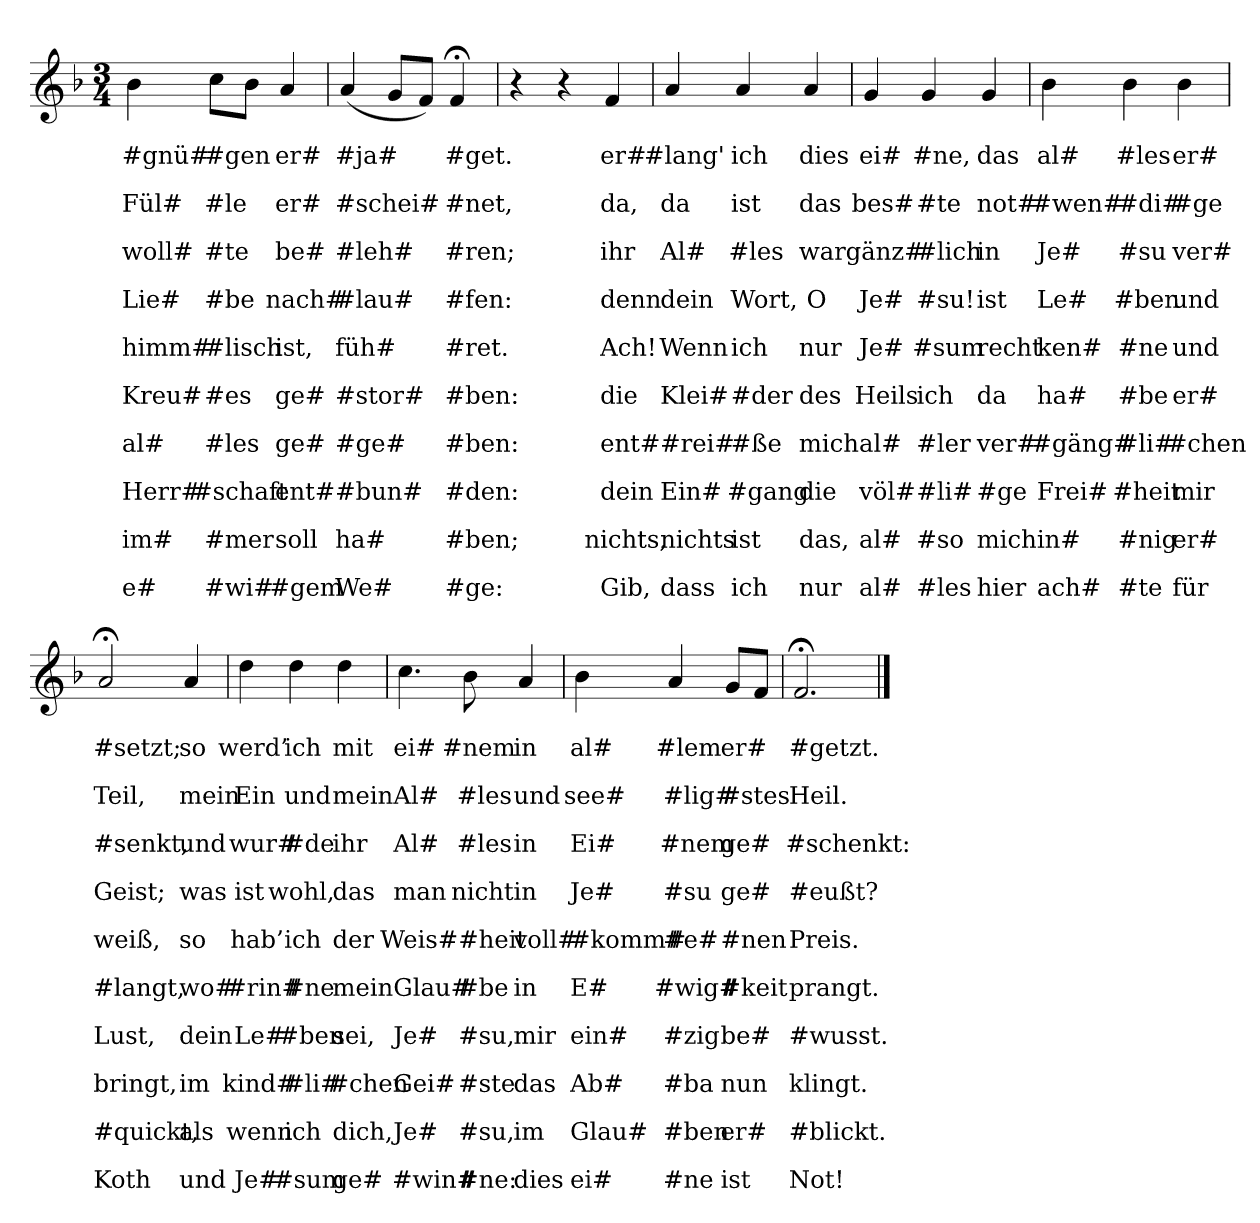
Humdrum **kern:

**kern	**text	**text	**text	**text	**text	**text	**text	**text	**text	**text	**text	**text	**text	**text	**text	**text	**text	**text	**text	**text
*part1	*part1	*part1	*part1	*part1	*part1	*part1	*part1	*part1	*part1	*part1	*part1	*part1	*part1	*part1	*part1	*part1	*part1	*part1	*part1	*part1
*staff1	*staff1	*staff1	*staff1	*staff1	*staff1	*staff1	*staff1	*staff1	*staff1	*staff1	*staff1	*staff1	*staff1	*staff1	*staff1	*staff1	*staff1	*staff1	*staff1	*staff1
*clefG2	*	*	*	*	*	*	*	*	*	*	*	*	*	*	*	*	*	*	*	*
*k[b-]	*	*	*	*	*	*	*	*	*	*	*	*	*	*	*	*	*	*	*	*
*M3/4	*	*	*	*	*	*	*	*	*	*	*	*	*	*	*	*	*	*	*	*
=	=	=	=	=	=	=	=	=	=	=	=	=	=	=	=	=	=	=	=	=
4b-	.	#gnü#	.	Fül#	.	woll#	.	Lie#	.	himm#	.	Kreu#	.	al#	.	Herr#	.	im#	.	e#
8ccL	.	#gen	.	#le	.	#te	.	#be	.	#lisch	.	#es	.	#les	.	#schaft	.	#mer	.	#wi#
8b-J	.	.	.	.	.	.	.	.	.	.	.	.	.	.	.	.	.	.	.	.
4a	.	er#	.	er#	.	be#	.	nach#	.	ist,	.	ge#	.	ge#	.	ent#	.	soll	.	#gem
=	=	=	=	=	=	=	=	=	=	=	=	=	=	=	=	=	=	=	=	=
(4a	.	#ja#	.	#schei#	.	#leh#	.	#lau#	.	füh#	.	#stor#	.	#ge#	.	#bun#	.	ha#	.	We#
8gL	.	.	.	.	.	.	.	.	.	.	.	.	.	.	.	.	.	.	.	.
8fJ)	.	.	.	.	.	.	.	.	.	.	.	.	.	.	.	.	.	.	.	.
4f;<	.	#get.	.	#net,	.	#ren;	.	#fen:	.	#ret.	.	#ben:	.	#ben:	.	#den:	.	#ben;	.	#ge:
=	=	=	=	=	=	=	=	=	=	=	=	=	=	=	=	=	=	=	=	=
4r	.	.	.	.	.	.	.	.	.	.	.	.	.	.	.	.	.	.	.	.
4r	.	.	.	.	.	.	.	.	.	.	.	.	.	.	.	.	.	.	.	.
4f	.	er#	.	da,	.	ihr	.	denn	.	Ach!	.	die	.	ent#	.	dein	.	nichts,	.	Gib,
=	=	=	=	=	=	=	=	=	=	=	=	=	=	=	=	=	=	=	=	=
4a	.	#lang'	.	da	.	Al#	.	dein	.	Wenn	.	Klei#	.	#rei#	.	Ein#	.	nichts	.	dass
4a	.	ich	.	ist	.	#les	.	Wort,	.	ich	.	#der	.	#ße	.	#gang	.	ist	.	ich
4a	.	dies	.	das	.	war	.	O	.	nur	.	des	.	mich	.	die	.	das,	.	nur
=	=	=	=	=	=	=	=	=	=	=	=	=	=	=	=	=	=	=	=	=
4g	.	ei#	.	bes#	.	gänz#	.	Je#	.	Je#	.	Heils	.	al#	.	völ#	.	al#	.	al#
4g	.	#ne,	.	#te	.	#lich	.	#su!	.	#sum	.	ich	.	#ler	.	#li#	.	#so	.	#les
4g	.	das	.	not#	.	in	.	ist	.	recht	.	da	.	ver#	.	#ge	.	mich	.	hier
=	=	=	=	=	=	=	=	=	=	=	=	=	=	=	=	=	=	=	=	=
4b-	.	al#	.	#wen#	.	Je#	.	Le#	.	ken#	.	ha#	.	#gäng#	.	Frei#	.	in#	.	ach#
4b-	.	#les	.	#di#	.	#su	.	#ben	.	#ne	.	#be	.	#li#	.	#heit	.	#nig	.	#te
4b-	.	er#	.	#ge	.	ver#	.	und	.	und	.	er#	.	#chen	.	mir	.	er#	.	für
=	=	=	=	=	=	=	=	=	=	=	=	=	=	=	=	=	=	=	=	=
2a;<	.	#setzt;	.	Teil,	.	#senkt,	.	Geist;	.	weiß,	.	#langt,	.	Lust,	.	bringt,	.	#quickt,	.	Koth
4a	.	so	.	mein	.	und	.	was	.	so	.	wo#	.	dein	.	im	.	als	.	und
=	=	=	=	=	=	=	=	=	=	=	=	=	=	=	=	=	=	=	=	=
4dd	.	werd’	.	Ein	.	wur#	.	ist	.	hab’	.	#rin#	.	Le#	.	kind#	.	wenn	.	Je#
4dd	.	ich	.	und	.	#de	.	wohl,	.	ich	.	#ne	.	#ben	.	#li#	.	ich	.	#sum
4dd	.	mit	.	mein	.	ihr	.	das	.	der	.	mein	.	sei,	.	#chen	.	dich,	.	ge#
=	=	=	=	=	=	=	=	=	=	=	=	=	=	=	=	=	=	=	=	=
4.cc	.	ei#	.	Al#	.	Al#	.	man	.	Weis#	.	Glau#	.	Je#	.	Gei#	.	Je#	.	#win#
8b-	.	#nem	.	#les	.	#les	.	nicht	.	#heit	.	#be	.	#su,	.	#ste	.	#su,	.	#ne:
4a	.	in	.	und	.	in	.	in	.	voll#	.	in	.	mir	.	das	.	im	.	dies
=	=	=	=	=	=	=	=	=	=	=	=	=	=	=	=	=	=	=	=	=
4b-	.	al#	.	see#	.	Ei#	.	Je#	.	#komm#	.	E#	.	ein#	.	Ab#	.	Glau#	.	ei#
4a	.	#lem	.	#lig#	.	#nem	.	#su	.	#e#	.	#wig#	.	#zig	.	#ba	.	#ben	.	#ne
8gL	.	er#	.	#stes	.	ge#	.	ge#	.	#nen	.	#keit	.	be#	.	nun	.	er#	.	ist
8fJ	.	.	.	.	.	.	.	.	.	.	.	.	.	.	.	.	.	.	.	.
=	=	=	=	=	=	=	=	=	=	=	=	=	=	=	=	=	=	=	=	=
2.f;<	.	#getzt.	.	Heil.	.	#schenkt:	.	#eußt?	.	Preis.	.	prangt.	.	#wusst.	.	klingt.	.	#blickt.	.	Not!
==	==	==	==	==	==	==	==	==	==	==	==	==	==	==	==	==	==	==	==	==
*-	*-	*-	*-	*-	*-	*-	*-	*-	*-	*-	*-	*-	*-	*-	*-	*-	*-	*-	*-	*-
